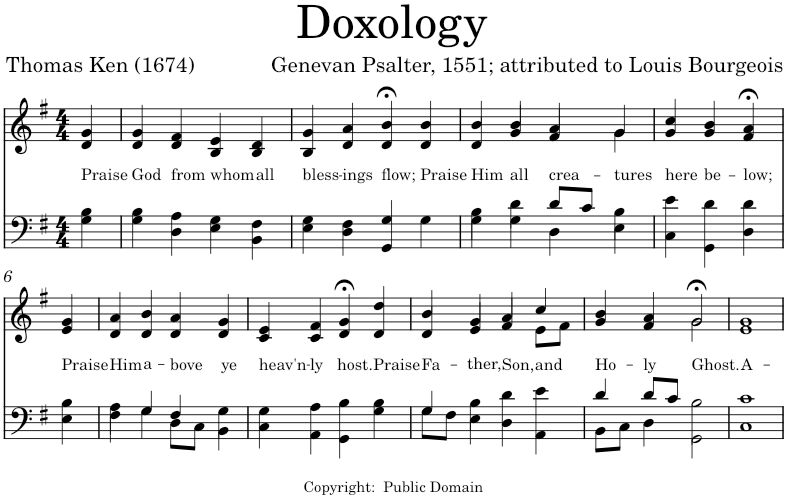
**kern	**kern	**text
*part1	*part1	*part1
*staff2	*staff1	*staff1
*I"Piano	*	*
*I'Pno	*	*
*clefF4	*clefG2	*
*k[f#]	*k[f#]	*
*M4/4	*M4/4	*
=1	=1	=1
!	!	!LO:LY:b
4G\ 4B\	4d/ 4g/	Praise
=2	=2	=2
!	!	!LO:LY:b
4G\ 4B\	4d/ 4g/	God
!	!	!LO:LY:b
4D\ 4A\	4d/ 4f#/	from
!	!	!LO:LY:b
4E\ 4G\	4B/ 4e/	whom
!	!	!LO:LY:b
4BB\ 4F#\	4B/ 4d/	all
=3	=3	=3
!	!	!LO:LY:b
4E\ 4G\	4B/ 4g/	bless-
!	!	!LO:LY:b
4D\ 4F#\	4d/ 4a/	-ings
!	!	!LO:LY:b
4GG/ 4G/	4d/;< 4b/;<	flow;
!	!	!LO:LY:b
4G\	4d/ 4b/	Praise
=4	=4	=4
*^	*	*
!	!	!	!LO:LY:b
*	*	*^	*
4B\	4G\	4b/	4d/	Him
!	!	!	!	!LO:LY:b
4d\	4G\	4b/	4g/	all
!	!	!	!	!LO:LY:b
8d/L	4D\	4a/	4f#/	crea-
8c/J	.	.	.	.
!	!	!	!	!LO:LY:b
4B\	4E\	4g/	4g\	-tures
=5	=5	=5	=5	=5
!	!	!	!	!LO:LY:b
*v	*v	*	*	*
*	*v	*v	*
4C\ 4e\	4g/ 4cc/	here
!	!	!LO:LY:b
4GG\ 4d\	4g/ 4b/	be-
!	!	!LO:LY:b
4D\ 4d\	4f#/;< 4a/;<	-low;
!!LO:LB:g=z
=6	=6	=6
!	!	!LO:LY:b
4E\ 4B\	4e/ 4g/	Praise
=7	=7	=7
*^	*	*
!	!	!	!LO:LY:b
4A\	4F#\	4d/ 4a/	Him
!	!	!	!LO:LY:b
4G/	4G\	4d/ 4b/	a-
!	!	!	!LO:LY:b
4F#/	8D\L	4d/ 4a/	-bove
.	8C\J	.	.
!	!	!	!LO:LY:b
4G\	4BB\	4d/ 4g/	ye
=8	=8	=8	=8
!	!	!	!LO:LY:b
*v	*v	*	*
4C\ 4G\	4c/ 4e/	heav'n-
!	!	!LO:LY:b
4AA\ 4A\	4c/ 4f#/	-ly
!	!	!LO:LY:b
4GG\ 4B\	4d/;< 4g/;<	host.
!	!	!LO:LY:b
4G\ 4B\	4d/ 4dd/	Praise
=9	=9	=9
*^	*	*
!	!	!	!LO:LY:b
*	*	*^	*
4G/	8G\L	4b/	4d/	Fa-
.	8F#\J	.	.	.
!	!	!	!	!LO:LY:b
4B\	4E\	4g/	4e/	-ther,
!	!	!	!	!LO:LY:b
4d\	4D\	4a/	4f#/	Son,
!	!	!	!	!LO:LY:b
4e\	4AA\	4cc/	8e\L	and
.	.	.	8f#\J	.
=10	=10	=10	=10	=10
!	!	!	!	!LO:LY:b
4d/	8BB\L	4g/ 4b/	2ryy	Ho-
.	8C\J	.	.	.
!	!	!	!	!LO:LY:b
8d/L	4D\	4f#/ 4a/	.	-ly
8c/J	.	.	.	.
!	!	!	!	!LO:LY:b
2B\	2GG\	2g;</	2g\	Ghost.
=11	=11	=11	=11	=11
!	!	!	!	!LO:LY:b
*v	*v	*	*	*
*	*v	*v	*
1C 1c	1e 1g	A-
=	=	=
*-	*-	*-
